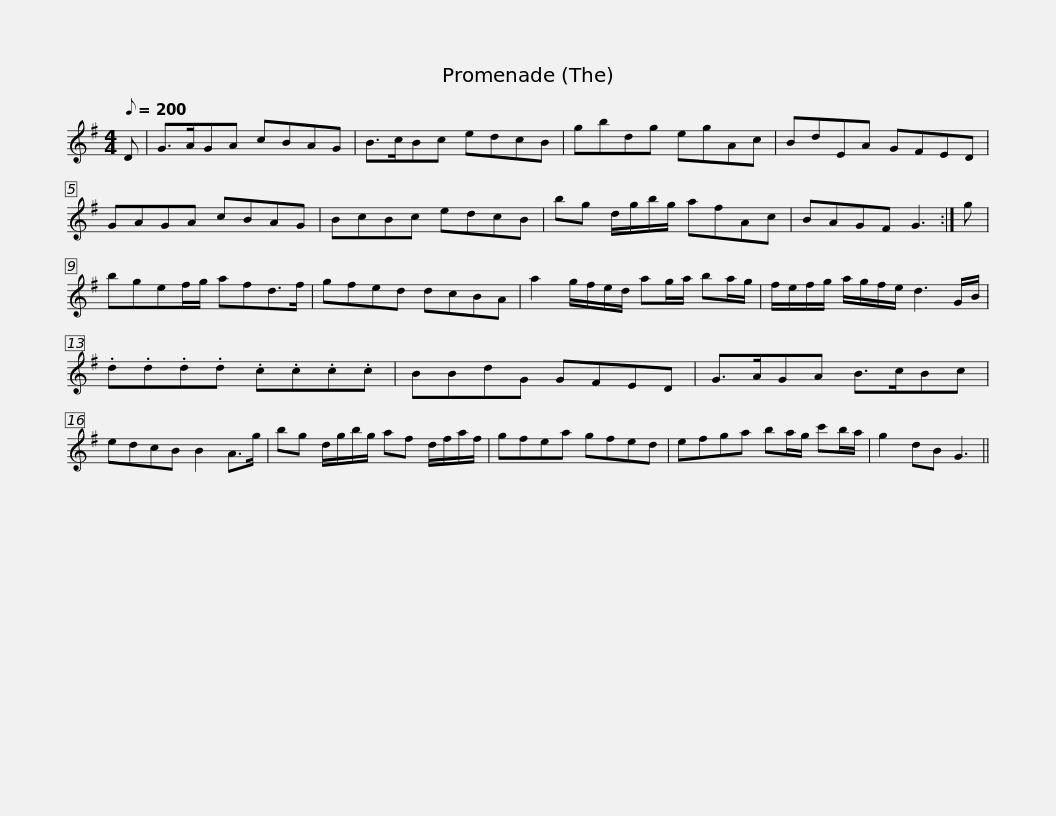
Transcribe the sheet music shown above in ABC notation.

X:1
L:1/8
Q:1/8=200
M:4/4
I:linebreak $
K:G
V:1 treble
V:1
 D | G>AGA cBAG | B>cBc edcB | gbdg egAc | BdEA GFED | %5
 GAGA cBAG |$ BcBc edcB | bg d/g/b/g/ afAc | BAGF G3 :| g | %10
 bgef/g/ afd>f | gfed dcBA |$ a2 g/f/e/d/ ag/a/ ba/g/ | f/e/f/g/ a/g/f/e/ d3 G/B/ | .d.d.d.d .c.c.c.c | %15
 BBdG GFED |$ G>AGA B>cBc | edcB B2 A>g | bg d/g/b/g/ af d/f/a/f/ | gfea gfed |$ %20
 efga ba/g/ c'b/a/ | g2 dB G3 || %22
